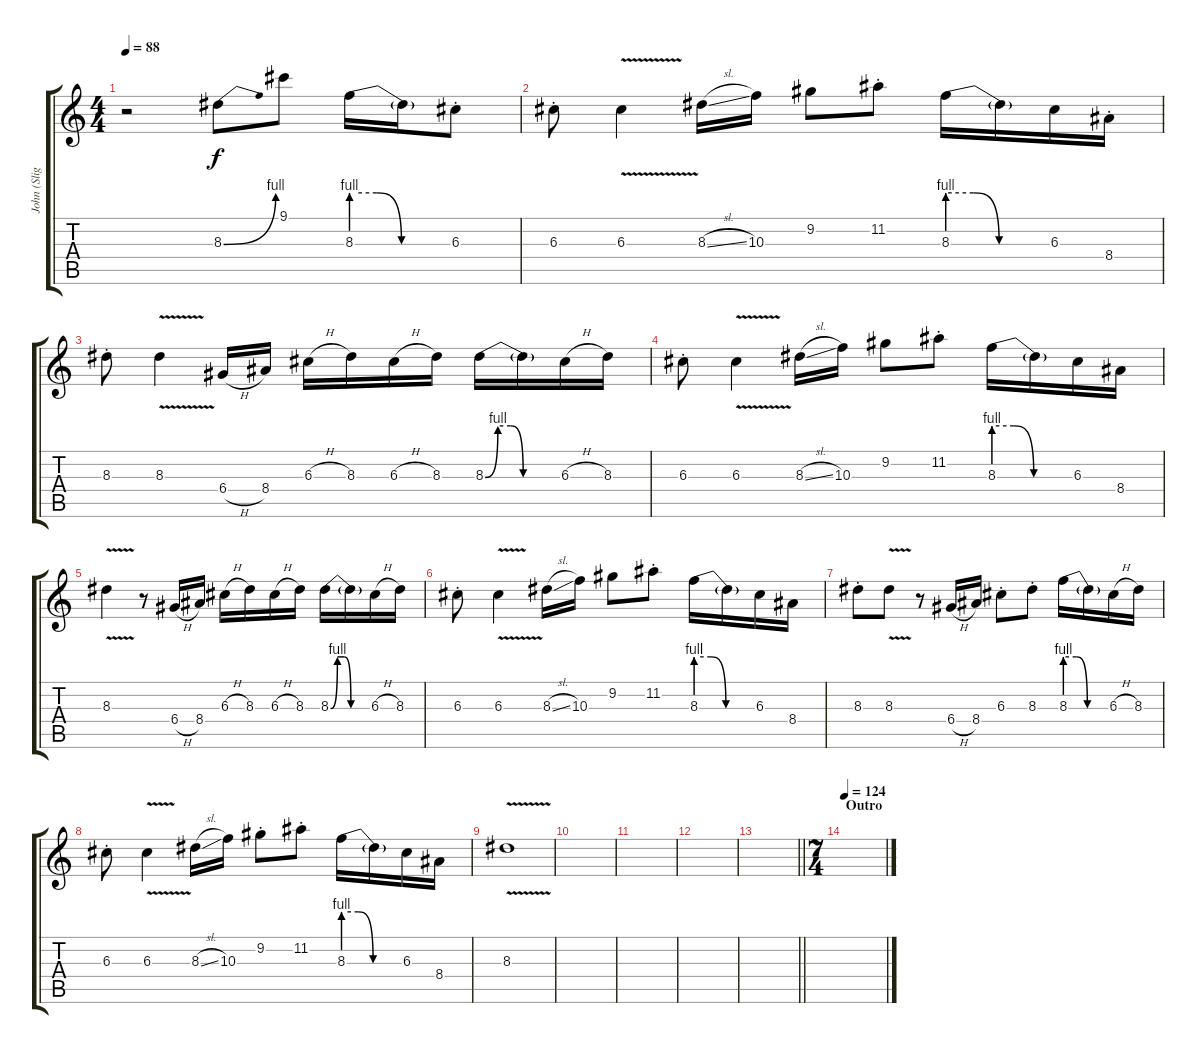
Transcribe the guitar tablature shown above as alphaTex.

\track ("John (Slight Distortion)" "John (Slig") {instrument overdrivenguitar}
\staff {score tabs}
\tuning (E4 B3 G3 D3 A2 E2) {hide}
\ts (4 4)
\tempo 88
\clef g2
\ks c
r.2{dy f} 8.3{be (bend 0 0 60 4)}.8 9.1.8 8.3{be (custom 0 4 15 4 30 0 60 0)}.16 8.3{t}.16 6.3{st}.8 |
6.3{st}.8 6.3{v}.4 8.3{sl}.16 10.3.16 9.2.8 11.2{st}.8 8.3{be (custom 0 4 15 4 30 0 60 0)}.16 8.3{t}.16 6.3.16 8.4{st}.16 |
8.3{st}.8 8.3{v}.4 6.4{h}.16 8.4.16 6.3{h}.16 8.3.16 6.3{h}.16 8.3.16 8.3{be (custom 0 0 10 4 20 4 30 0 60 0)}.16 8.3{t}.16 6.3{h}.16 8.3.16 |
6.3{st}.8 6.3{v}.4 8.3{sl}.16 10.3.16 9.2.8 11.2{st}.8 8.3{be (custom 0 4 15 4 30 0 60 0)}.16 8.3{t}.16 6.3.16 8.4.16 |
8.3{v}.4 r.8 6.4{h}.16 8.4.16 6.3{h}.16 8.3.16 6.3{h}.16 8.3.16 8.3{be (custom 0 0 10 4 20 4 30 0 60 0)}.16 8.3{t}.16 6.3{h}.16 8.3.16 |
6.3{st}.8 6.3{v}.4 8.3{sl}.16 10.3.16 9.2.8 11.2{st}.8 8.3{be (custom 0 4 15 4 30 0 60 0)}.16 8.3{t}.16 6.3.16 8.4.16 |
8.3{st}.8 8.3{v}.8 r.8 6.4{h}.16 8.4.16 6.3{st}.8 8.3{st}.8 8.3{be (custom 0 4 15 4 30 0 60 0)}.16 8.3{t}.16 6.3{h}.16 8.3.16 |
6.3{st}.8 6.3{v}.4 8.3{sl}.16 10.3.16 9.2{st}.8 11.2{st}.8 8.3{be (custom 0 4 15 4 30 0 60 0)}.16 8.3{t}.16 6.3.16 8.4.16 |
8.3{v}.1 |
|
|
|
\barLineRight lightlight
|
\ts (7 4)
\section ("" "Outro")
\tempo 124
